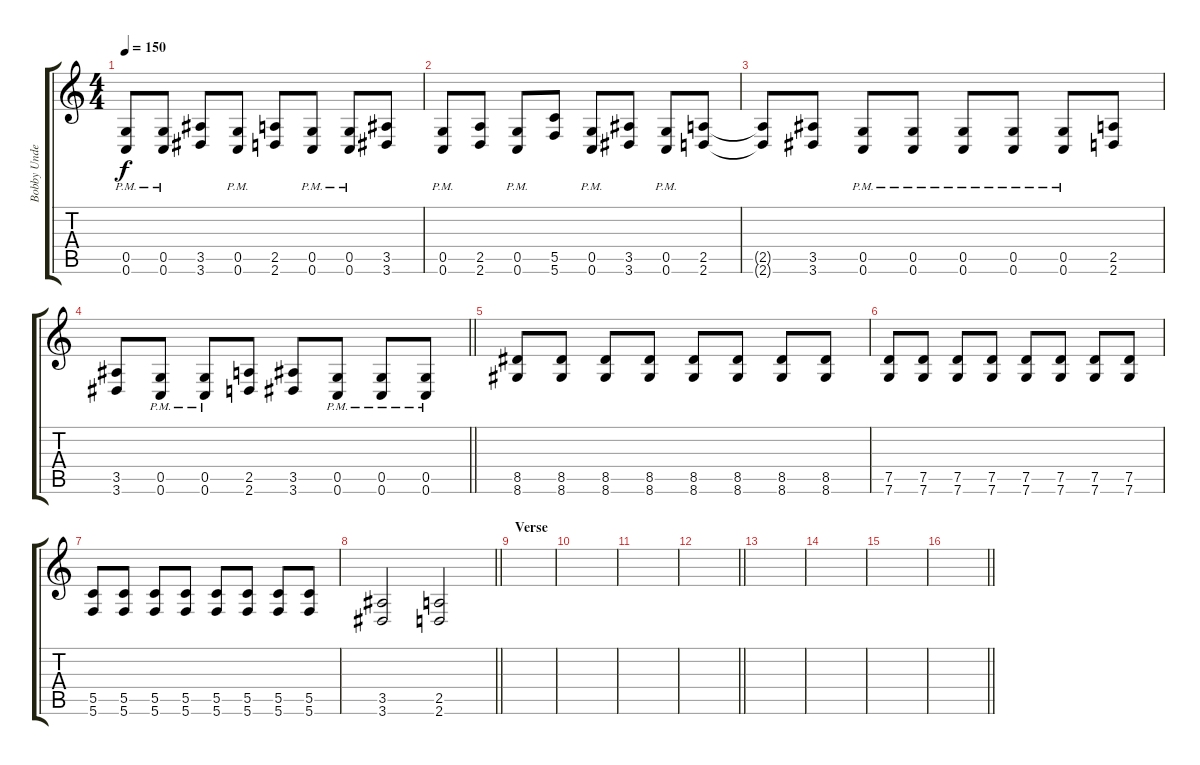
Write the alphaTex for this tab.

\track ("Bobby Undertaker" "Bobby Unde") {instrument distortionguitar}
\staff {score tabs}
\tuning (D4 A3 F3 C3 G2 C2) {hide}
\ts (4 4)
\section ("" "")
\tempo 150
\clef g2
\ks c
(0.5{pm} 0.6{pm}).8{dy f} (0.5{pm} 0.6{pm}).8 (3.5 3.6).8 (0.5{pm} 0.6{pm}).8 (2.5 2.6).8 (0.5{pm} 0.6{pm}).8 (0.5{pm} 0.6{pm}).8 (3.5 3.6).8 |
(0.5{pm} 0.6{pm}).8 (2.5 2.6).8 (0.5{pm} 0.6{pm}).8 (5.5 5.6).8 (0.5{pm} 0.6{pm}).8 (3.5 3.6).8 (0.5{pm} 0.6{pm}).8 (2.5 2.6).8 |
(2.5{t} 2.6{t}).8 (3.5 3.6).8 (0.5{pm} 0.6{pm}).8 (0.5{pm} 0.6{pm}).8 (0.5{pm} 0.6{pm}).8 (0.5{pm} 0.6{pm}).8 (0.5{pm} 0.6{pm}).8 (2.5 2.6).8 |
\barLineRight lightlight
(3.5 3.6).8 (0.5{pm} 0.6{pm}).8 (0.5{pm} 0.6{pm}).8 (2.5 2.6).8 (3.5 3.6).8 (0.5{pm} 0.6{pm}).8 (0.5{pm} 0.6{pm}).8 (0.5{pm} 0.6{pm}).8 |
\section ("" "")
(8.5 8.6).8 (8.5 8.6).8 (8.5 8.6).8 (8.5 8.6).8 (8.5 8.6).8 (8.5 8.6).8 (8.5 8.6).8 (8.5 8.6).8 |
(7.5 7.6).8 (7.5 7.6).8 (7.5 7.6).8 (7.5 7.6).8 (7.5 7.6).8 (7.5 7.6).8 (7.5 7.6).8 (7.5 7.6).8 |
(5.5 5.6).8 (5.5 5.6).8 (5.5 5.6).8 (5.5 5.6).8 (5.5 5.6).8 (5.5 5.6).8 (5.5 5.6).8 (5.5 5.6).8 |
\barLineRight lightlight
(3.5 3.6).2 (2.5 2.6).2 |
\section ("" "Verse")
|
|
|
\barLineRight lightlight
|
\section ("" "")
|
|
|
\barLineRight lightlight
